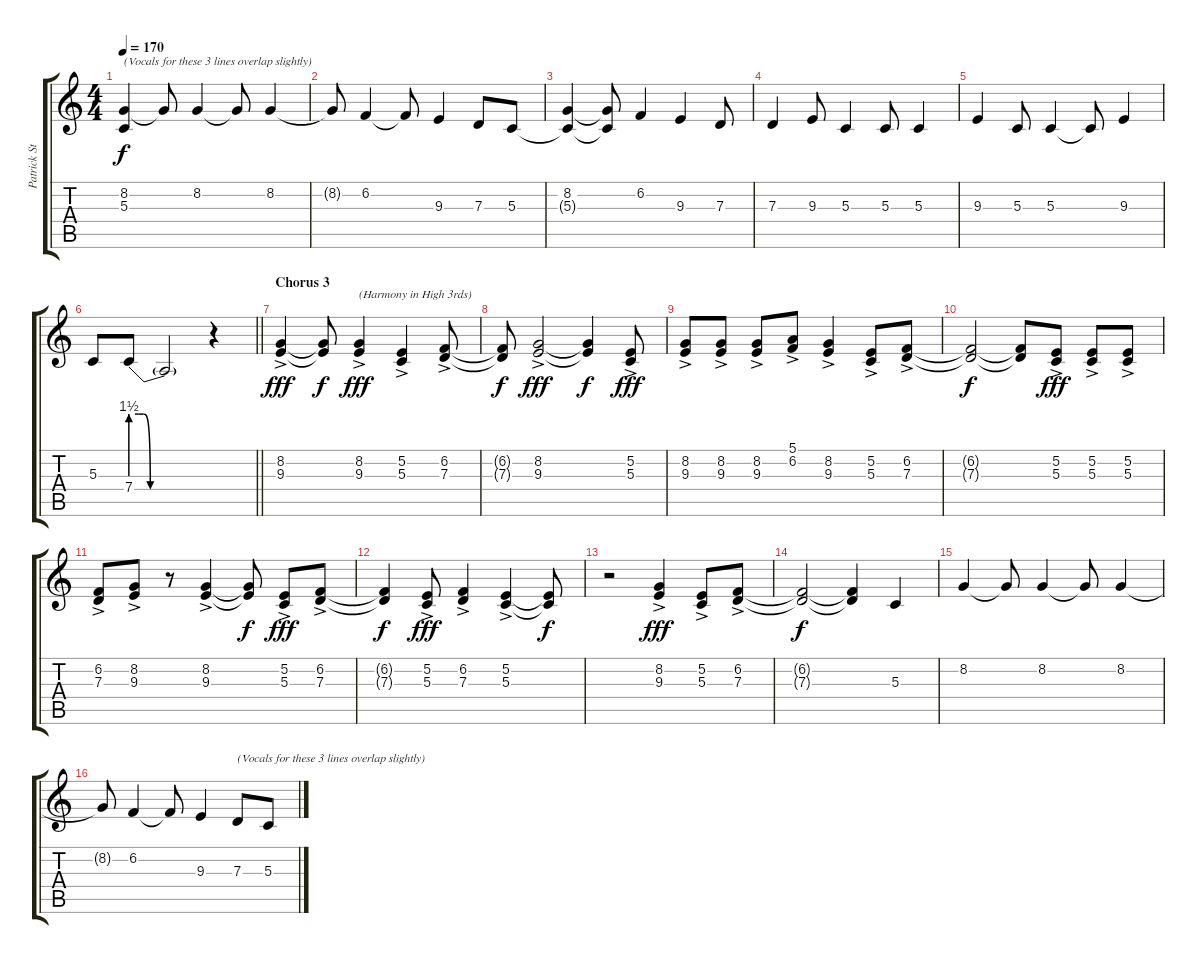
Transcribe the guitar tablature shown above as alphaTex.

\track ("Patrick Stump (Lead Vocal and Harmonies)" "Patrick St") {instrument clarinet}
\staff {score tabs}
\tuning (E4 B3 G3 D3 A2 E2) {hide}
\ts (4 4)
\tempo 170
\clef g2
\ks c
(8.2 5.3{t}).4{txt "(Vocals for these 3 lines overlap slightly)" dy f} 8.2{t}.8 8.2.4 8.2{t}.8 8.2.4 |
8.2{t}.8 6.2.4 6.2{t}.8 9.3.4 7.3.8 5.3.8 |
(8.2 5.3{t}).4 (8.2{t} 5.3{t}).8 6.2.4 9.3.4 7.3.8 |
7.3.4 9.3.8 5.3.4 5.3.8 5.3.4 |
9.3.4 5.3.8 5.3.4 5.3{t}.8 9.3.4 |
\barLineRight lightlight
5.3.8 7.4{be (custom 0 6 6 6 10 6 15 0 30 0 60 0)}.8 7.4{t}.2 r.4 |
\section ("" "Chorus 3")
(8.2 9.3{ac}).4{dy fff} (8.2{t} 9.3{t}).8{dy f} (8.2 9.3{ac}).4{txt "(Harmony in High 3rds)" dy fff} (5.2 5.3{ac}).4 (6.2 7.3{ac}).8 |
(6.2{t} 7.3{t}).8{dy f} (8.2 9.3{ac}).2{dy fff} (8.2{t} 9.3{t}).4{dy f} (5.2 5.3{ac}).8{dy fff} |
(8.2 9.3{ac}).8 (8.2 9.3{ac}).8 (8.2 9.3{ac}).8 (5.1 6.2{ac}).8 (8.2 9.3{ac}).4 (5.2 5.3{ac}).8 (6.2 7.3{ac}).8 |
(6.2{t} 7.3{t}).2{dy f} (6.2{t} 7.3{t}).8 (5.2 5.3{ac}).8{dy fff} (5.2 5.3{ac}).8 (5.2 5.3{ac}).8 |
(6.2 7.3{ac}).8 (8.2 9.3{ac}).8 r.8 (8.2 9.3{ac}).4 (8.2{t} 9.3{t}).8{dy f} (5.2 5.3{ac}).8{dy fff} (6.2 7.3{ac}).8 |
(6.2{t} 7.3{t}).4{dy f} (5.2 5.3{ac}).8{dy fff} (6.2 7.3{ac}).4 (5.2 5.3{ac}).4 (5.2{t} 5.3{t}).8{dy f} |
r.2 (8.2 9.3{ac}).4{dy fff} (5.2 5.3{ac}).8 (6.2 7.3{ac}).8 |
(6.2{t} 7.3{t}).2{dy f} (6.2{t} 7.3{t}).4 5.3.4 |
8.2.4 8.2{t}.8 8.2.4 8.2{t}.8 8.2.4 |
8.2{t}.8 6.2.4 6.2{t}.8 9.3.4 7.3.8{txt "(Vocals for these 3 lines overlap slightly)"} 5.3.8
